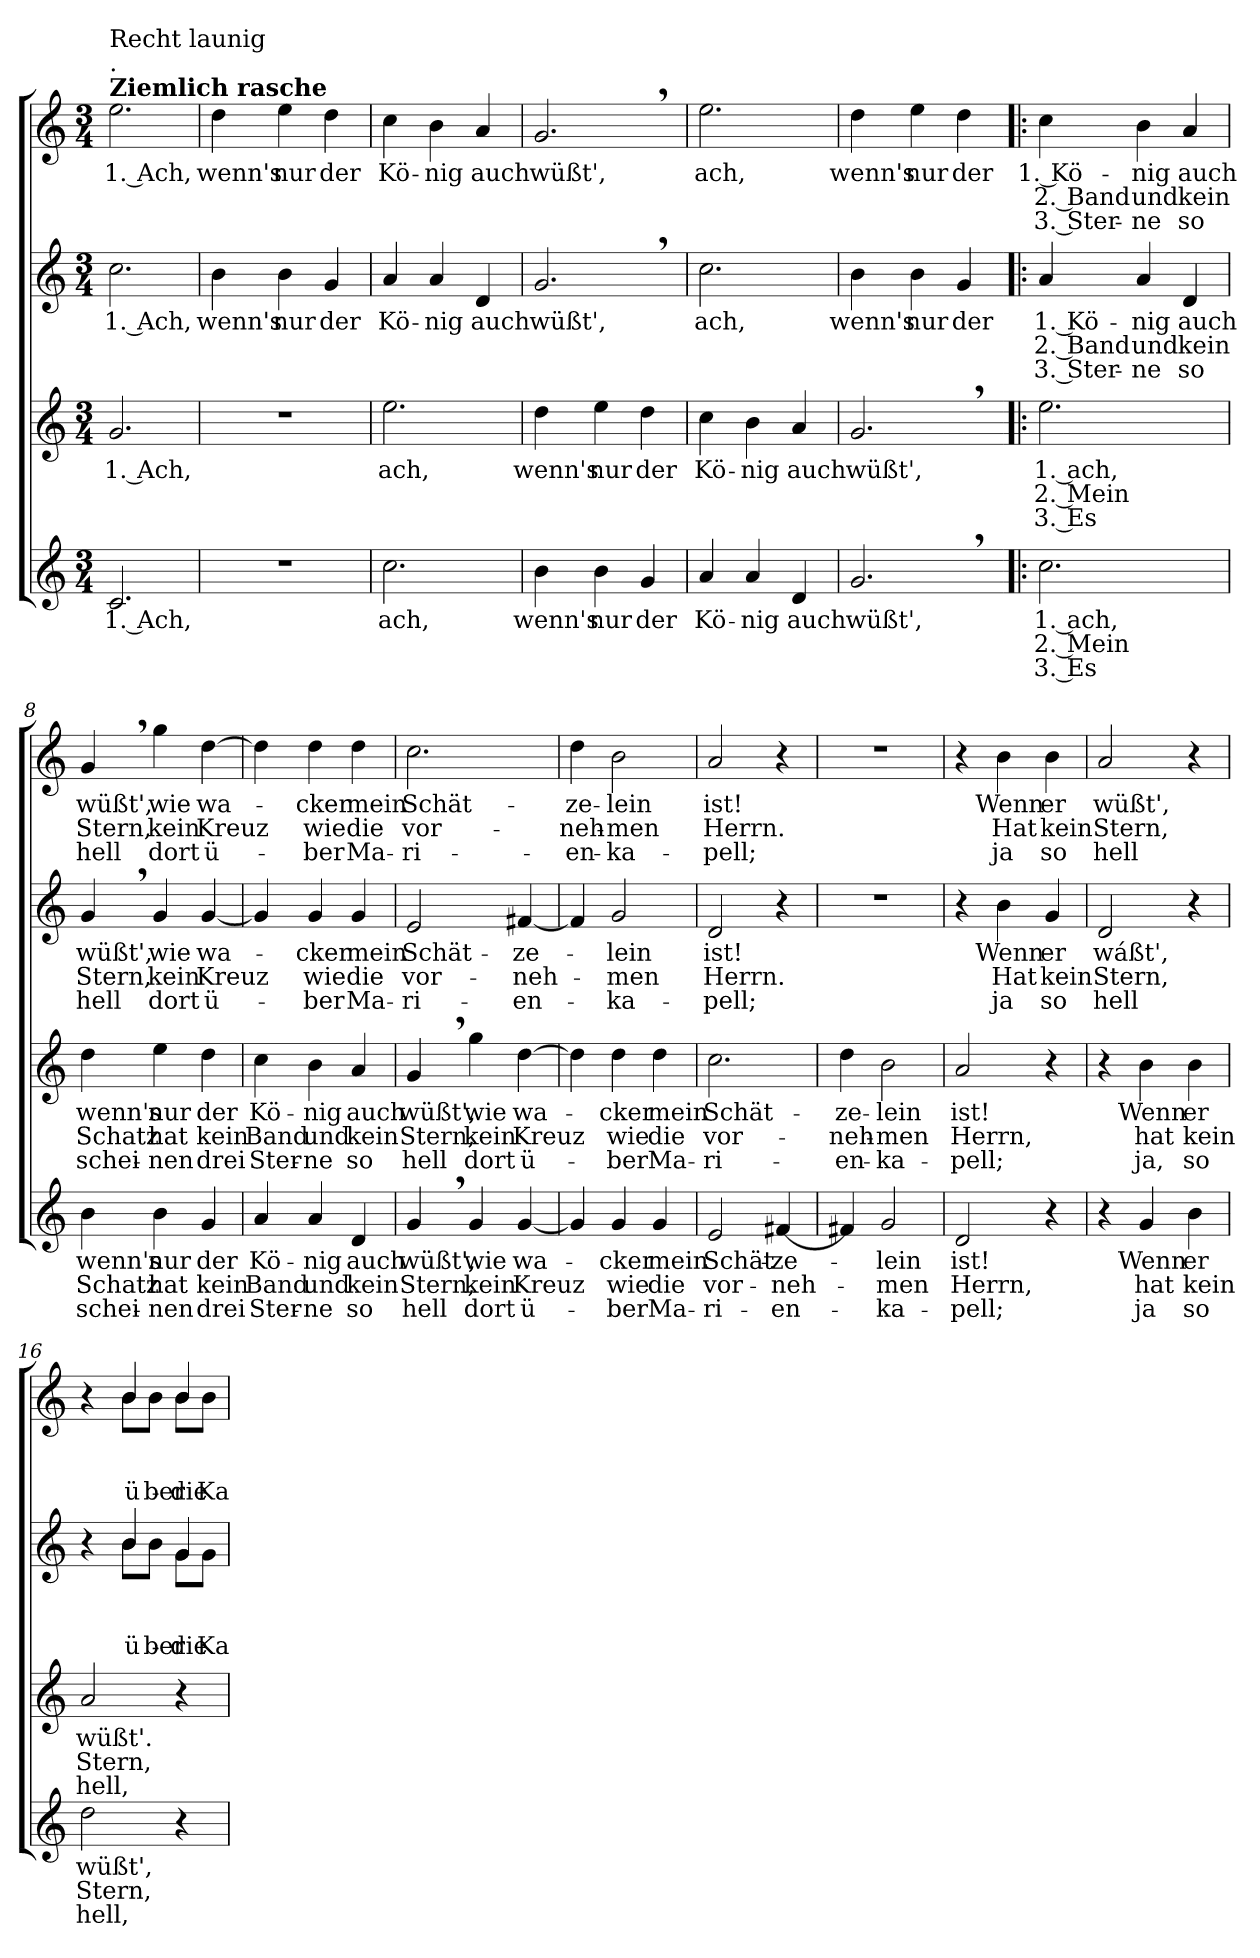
**kern	**text	**text	**text	**kern	**text	**text	**text	**kern	**text	**text	**text	**kern	**text	**text	**text
*part4	*part4	*part4	*part4	*part3	*part3	*part3	*part3	*part2	*part2	*part2	*part2	*part1	*part1	*part1	*part1
*staff4	*staff4	*staff4	*staff4	*staff3	*staff3	*staff3	*staff3	*staff2	*staff2	*staff2	*staff2	*staff1	*staff1	*staff1	*staff1
*clefG2	*	*	*	*clefG2	*	*	*	*clefG2	*	*	*	*clefG2	*	*	*
*k[]	*	*	*	*k[]	*	*	*	*k[]	*	*	*	*k[]	*	*	*
*C:	*	*	*	*C:	*	*	*	*C:	*	*	*	*C:	*	*	*
*M3/4	*	*	*	*M3/4	*	*	*	*M3/4	*	*	*	*M3/4	*	*	*
=1	=1	=1	=1	=1	=1	=1	=1	=1	=1	=1	=1	=1	=1	=1	=1
!	!	!	!	!	!	!	!	!	!	!	!	!LO:TX:a:B:t=Ziemlich rasche	!	!	!
!	!	!	!	!	!	!	!	!	!	!	!	!LO:TX:a:t=.	!	!	!
!	!	!	!	!	!	!	!	!	!	!	!	!LO:TX:a:t=Recht launig	!	!	!
!	!LO:LY:b	!	!	!	!LO:LY:b	!	!	!	!LO:LY:b	!	!	!	!LO:LY:b	!	!
2.c/	1. Ach,	.	.	2.g/	1. Ach,	.	.	2.cc\	1. Ach,	.	.	2.ee\	1. Ach,	.	.
=2	=2	=2	=2	=2	=2	=2	=2	=2	=2	=2	=2	=2	=2	=2	=2
!	!	!	!	!	!	!	!	!	!LO:LY:b	!	!	!	!LO:LY:b	!	!
2.r	.	.	.	2.r	.	.	.	4b\	wenn's	.	.	4dd\	wenn's	.	.
!	!	!	!	!	!	!	!	!	!LO:LY:b	!	!	!	!LO:LY:b	!	!
.	.	.	.	.	.	.	.	4b\	nur	.	.	4ee\	nur	.	.
!	!	!	!	!	!	!	!	!	!LO:LY:b	!	!	!	!LO:LY:b	!	!
.	.	.	.	.	.	.	.	4g/	der	.	.	4dd\	der	.	.
=3	=3	=3	=3	=3	=3	=3	=3	=3	=3	=3	=3	=3	=3	=3	=3
!	!LO:LY:b	!	!	!	!LO:LY:b	!	!	!	!LO:LY:b	!	!	!	!LO:LY:b	!	!
2.cc\	ach,	.	.	2.ee\	ach,	.	.	4a/	Kö-	.	.	4cc\	Kö-	.	.
!	!	!	!	!	!	!	!	!	!LO:LY:b	!	!	!	!LO:LY:b	!	!
.	.	.	.	.	.	.	.	4a/	-nig	.	.	4b\	-nig	.	.
!	!	!	!	!	!	!	!	!	!LO:LY:b	!	!	!	!LO:LY:b	!	!
.	.	.	.	.	.	.	.	4d/	auch	.	.	4a/	auch	.	.
=4	=4	=4	=4	=4	=4	=4	=4	=4	=4	=4	=4	=4	=4	=4	=4
!	!LO:LY:b	!	!	!	!LO:LY:b	!	!	!	!LO:LY:b	!	!	!	!LO:LY:b	!	!
4b\	wenn's	.	.	4dd\	wenn's	.	.	2.g,>/	wüßt',	.	.	2.g,>/	wüßt',	.	.
!	!LO:LY:b	!	!	!	!LO:LY:b	!	!	!	!	!	!	!	!	!	!
4b\	nur	.	.	4ee\	nur	.	.	.	.	.	.	.	.	.	.
!	!LO:LY:b	!	!	!	!LO:LY:b	!	!	!	!	!	!	!	!	!	!
4g/	der	.	.	4dd\	der	.	.	.	.	.	.	.	.	.	.
=5	=5	=5	=5	=5	=5	=5	=5	=5	=5	=5	=5	=5	=5	=5	=5
!	!LO:LY:b	!	!	!	!LO:LY:b	!	!	!	!LO:LY:b	!	!	!	!LO:LY:b	!	!
4a/	Kö-	.	.	4cc\	Kö-	.	.	2.cc\	ach,	.	.	2.ee\	ach,	.	.
!	!LO:LY:b	!	!	!	!LO:LY:b	!	!	!	!	!	!	!	!	!	!
4a/	-nig	.	.	4b\	-nig	.	.	.	.	.	.	.	.	.	.
!	!LO:LY:b	!	!	!	!LO:LY:b	!	!	!	!	!	!	!	!	!	!
4d/	auch	.	.	4a/	auch	.	.	.	.	.	.	.	.	.	.
=6	=6	=6	=6	=6	=6	=6	=6	=6	=6	=6	=6	=6	=6	=6	=6
!	!LO:LY:b	!	!	!	!LO:LY:b	!	!	!	!LO:LY:b	!	!	!	!LO:LY:b	!	!
2.g,>/	wüßt',	.	.	2.g,>/	wüßt',	.	.	4b\	wenn's	.	.	4dd\	wenn's	.	.
!	!	!	!	!	!	!	!	!	!LO:LY:b	!	!	!	!LO:LY:b	!	!
.	.	.	.	.	.	.	.	4b\	nur	.	.	4ee\	nur	.	.
!	!	!	!	!	!	!	!	!	!LO:LY:b	!	!	!	!LO:LY:b	!	!
.	.	.	.	.	.	.	.	4g/	der	.	.	4dd\	der	.	.
!!LO:LB:g=z
=7!|:	=7!|:	=7!|:	=7!|:	=7!|:	=7!|:	=7!|:	=7!|:	=7!|:	=7!|:	=7!|:	=7!|:	=7!|:	=7!|:	=7!|:	=7!|:
!	!LO:LY:b	!LO:LY:b	!LO:LY:b	!	!LO:LY:b	!LO:LY:b	!LO:LY:b	!	!LO:LY:b	!LO:LY:b	!LO:LY:b	!	!LO:LY:b	!LO:LY:b	!LO:LY:b
2.cc\	1. ach,	2. Mein	3. Es	2.ee\	1. ach,	2. Mein	3. Es	4a/	1. Kö-	2. Band	3. Ster-	4cc\	1. Kö-	2. Band	3. Ster-
!	!	!	!	!	!	!	!	!	!LO:LY:b	!LO:LY:b	!LO:LY:b	!	!LO:LY:b	!LO:LY:b	!LO:LY:b
.	.	.	.	.	.	.	.	4a/	-nig	und	-ne	4b\	-nig	und	-ne
!	!	!	!	!	!	!	!	!	!LO:LY:b	!LO:LY:b	!LO:LY:b	!	!LO:LY:b	!LO:LY:b	!LO:LY:b
.	.	.	.	.	.	.	.	4d/	auch	kein	so	4a/	auch	kein	so
=8	=8	=8	=8	=8	=8	=8	=8	=8	=8	=8	=8	=8	=8	=8	=8
!	!LO:LY:b	!LO:LY:b	!LO:LY:b	!	!LO:LY:b	!LO:LY:b	!LO:LY:b	!	!LO:LY:b	!LO:LY:b	!LO:LY:b	!	!LO:LY:b	!LO:LY:b	!LO:LY:b
4b\	wenn's	Schatz	schei-	4dd\	wenn's	Schatz	schei-	4g,>/	wüßt',	Stern,	hell	4g,>/	wüßt',	Stern,	hell
!	!LO:LY:b	!LO:LY:b	!LO:LY:b	!	!LO:LY:b	!LO:LY:b	!LO:LY:b	!	!LO:LY:b	!LO:LY:b	!LO:LY:b	!	!LO:LY:b	!LO:LY:b	!LO:LY:b
4b\	nur	hat	-nen	4ee\	nur	hat	-nen	4g/	wie	kein	dort	4gg\	wie	kein	dort
!	!LO:LY:b	!LO:LY:b	!LO:LY:b	!	!LO:LY:b	!LO:LY:b	!LO:LY:b	!	!LO:LY:b	!LO:LY:b	!LO:LY:b	!	!LO:LY:b	!LO:LY:b	!LO:LY:b
4g/	der	kein	drei	4dd\	der	kein	drei	[4g/	wa-	Kreuz	ü-	[4dd\	wa-	Kreuz	ü-
=9	=9	=9	=9	=9	=9	=9	=9	=9	=9	=9	=9	=9	=9	=9	=9
!	!LO:LY:b	!LO:LY:b	!LO:LY:b	!	!LO:LY:b	!LO:LY:b	!LO:LY:b	!	!	!	!	!	!	!	!
4a/	Kö-	Band	Ster-	4cc\	Kö-	Band	Ster-	4g/]	.	.	.	4dd\]	.	.	.
!	!LO:LY:b	!LO:LY:b	!LO:LY:b	!	!LO:LY:b	!LO:LY:b	!LO:LY:b	!	!LO:LY:b	!LO:LY:b	!LO:LY:b	!	!LO:LY:b	!LO:LY:b	!LO:LY:b
4a/	-nig	und	-ne	4b\	-nig	und	-ne	4g/	-cker	wie	-ber	4dd\	-cker	wie	-ber
!	!LO:LY:b	!LO:LY:b	!LO:LY:b	!	!LO:LY:b	!LO:LY:b	!LO:LY:b	!	!LO:LY:b	!LO:LY:b	!LO:LY:b	!	!LO:LY:b	!LO:LY:b	!LO:LY:b
4d/	auch	kein	so	4a/	auch	kein	so	4g/	mein	die	Ma-	4dd\	mein	die	Ma-
=10	=10	=10	=10	=10	=10	=10	=10	=10	=10	=10	=10	=10	=10	=10	=10
!	!LO:LY:b	!LO:LY:b	!LO:LY:b	!	!LO:LY:b	!LO:LY:b	!LO:LY:b	!	!LO:LY:b	!LO:LY:b	!LO:LY:b	!	!LO:LY:b	!LO:LY:b	!LO:LY:b
4g,>/	wüßt',	Stern,	hell	4g,>/	wüßt',	Stern,	hell	2e/	Schät-	vor-	-ri-	2.cc\	Schät-	vor-	-ri-
!	!LO:LY:b	!LO:LY:b	!LO:LY:b	!	!LO:LY:b	!LO:LY:b	!LO:LY:b	!	!	!	!	!	!	!	!
4g/	wie	kein	dort	4gg\	wie	kein	dort	.	.	.	.	.	.	.	.
!	!LO:LY:b	!LO:LY:b	!LO:LY:b	!	!LO:LY:b	!LO:LY:b	!LO:LY:b	!	!LO:LY:b	!LO:LY:b	!LO:LY:b	!	!	!	!
[4g/	wa-	Kreuz	ü-	[4dd\	wa-	Kreuz	ü-	[4f#X/	-ze-	-neh-	-en-	.	.	.	.
=11	=11	=11	=11	=11	=11	=11	=11	=11	=11	=11	=11	=11	=11	=11	=11
!	!	!	!	!	!	!	!	!	!	!	!	!	!LO:LY:b	!LO:LY:b	!LO:LY:b
4g/]	.	.	.	4dd\]	.	.	.	4f#/]	.	.	.	4dd\	-ze-	-neh-	-en-
!	!LO:LY:b	!LO:LY:b	!LO:LY:b	!	!LO:LY:b	!LO:LY:b	!LO:LY:b	!	!LO:LY:b	!LO:LY:b	!LO:LY:b	!	!LO:LY:b	!LO:LY:b	!LO:LY:b
4g/	-cker	wie	-ber	4dd\	-cker	wie	-ber	2g/	-lein	-men	-ka-	2b\	-lein	-men	-ka-
!	!LO:LY:b	!LO:LY:b	!LO:LY:b	!	!LO:LY:b	!LO:LY:b	!LO:LY:b	!	!	!	!	!	!	!	!
4g/	mein	die	Ma-	4dd\	mein	die	Ma-	.	.	.	.	.	.	.	.
=12	=12	=12	=12	=12	=12	=12	=12	=12	=12	=12	=12	=12	=12	=12	=12
!	!LO:LY:b	!LO:LY:b	!LO:LY:b	!	!LO:LY:b	!LO:LY:b	!LO:LY:b	!	!LO:LY:b	!LO:LY:b	!LO:LY:b	!	!LO:LY:b	!LO:LY:b	!LO:LY:b
2e/	Schät-	vor-	-ri-	2.cc\	Schät-	vor-	-ri-	2d/	ist!	Herrn.	-pell;	2a/	ist!	Herrn.	-pell;
!	!LO:LY:b	!LO:LY:b	!LO:LY:b	!	!	!	!	!	!	!	!	!	!	!	!
[4f#X/	-ze-	-neh-	-en-	.	.	.	.	4r	.	.	.	4r	.	.	.
!!LO:PB:g=z
=13	=13	=13	=13	=13	=13	=13	=13	=13	=13	=13	=13	=13	=13	=13	=13
!	!	!	!	!	!LO:LY:b	!LO:LY:b	!LO:LY:b	!	!	!	!	!	!	!	!
4f#X/]	.	.	.	4dd\	-ze-	-neh-	-en-	2.r	.	.	.	2.r	.	.	.
!	!LO:LY:b	!LO:LY:b	!LO:LY:b	!	!LO:LY:b	!LO:LY:b	!LO:LY:b	!	!	!	!	!	!	!	!
2g/	-lein	-men	-ka-	2b\	-lein	-men	-ka-	.	.	.	.	.	.	.	.
=14	=14	=14	=14	=14	=14	=14	=14	=14	=14	=14	=14	=14	=14	=14	=14
!	!LO:LY:b	!LO:LY:b	!LO:LY:b	!	!LO:LY:b	!LO:LY:b	!LO:LY:b	!	!	!	!	!	!	!	!
2d/	ist!	Herrn,	-pell;	2a/	ist!	Herrn,	-pell;	4r	.	.	.	4r	.	.	.
!	!	!	!	!	!	!	!	!	!LO:LY:b	!LO:LY:b	!LO:LY:b	!	!LO:LY:b	!LO:LY:b	!LO:LY:b
.	.	.	.	.	.	.	.	4b\	Wenn	Hat	ja	4b\	Wenn	Hat	ja
!	!	!	!	!	!	!	!	!	!LO:LY:b	!LO:LY:b	!LO:LY:b	!	!LO:LY:b	!LO:LY:b	!LO:LY:b
4r	.	.	.	4r	.	.	.	4g/	er	kein	so	4b\	er	kein	so
=15	=15	=15	=15	=15	=15	=15	=15	=15	=15	=15	=15	=15	=15	=15	=15
!	!	!	!	!	!	!	!	!	!LO:LY:b	!LO:LY:b	!LO:LY:b	!	!LO:LY:b	!LO:LY:b	!LO:LY:b
4r	.	.	.	4r	.	.	.	2d/	wáßt',	Stern,	hell	2a/	wüßt',	Stern,	hell
!	!LO:LY:b	!LO:LY:b	!LO:LY:b	!	!LO:LY:b	!LO:LY:b	!LO:LY:b	!	!	!	!	!	!	!	!
4g/	Wenn	hat	ja	4b\	Wenn	hat	ja,	.	.	.	.	.	.	.	.
!	!LO:LY:b	!LO:LY:b	!LO:LY:b	!	!LO:LY:b	!LO:LY:b	!LO:LY:b	!	!	!	!	!	!	!	!
4b\	er	kein	so	4b\	er	kein	so	4r	.	.	.	4r	.	.	.
=16	=16	=16	=16	=16	=16	=16	=16	=16	=16	=16	=16	=16	=16	=16	=16
!	!LO:LY:b	!LO:LY:b	!LO:LY:b	!	!LO:LY:b	!LO:LY:b	!LO:LY:b	!	!	!	!	!	!	!	!
*	*	*	*	*	*	*	*	*^	*	*	*	*^	*	*	*
2dd\	wüßt',	Stern,	hell,	2a/	wüßt'.	Stern,	hell,	4r	4ryy	.	.	.	4r	4ryy	.	.	.
!	!	!	!	!	!	!	!	!	!	!LO:LY:b	!LO:LY:b	!	!	!	!	!	!
!	!	!	!	!	!	!	!	!	!	!	!	!LO:LY:b	!	!	!LO:LY:b	!LO:LY:b	!
!	!	!	!	!	!	!	!	!	!	!	!	!	!	!	!	!	!LO:LY:b
.	.	.	.	.	.	.	.	4b/	8b\L	.	.	ü-	4b/	8b\L	.	.	ü-
!	!	!	!	!	!	!	!	!	!	!	!	!LO:LY:b	!	!	!	!	!LO:LY:b
.	.	.	.	.	.	.	.	.	8b\J	.	.	-ber	.	8b\J	.	.	-ber
!	!	!	!	!	!	!	!	!	!	!LO:LY:b	!LO:LY:b	!	!	!	!	!	!
!	!	!	!	!	!	!	!	!	!	!	!	!LO:LY:b	!	!	!LO:LY:b	!LO:LY:b	!
!	!	!	!	!	!	!	!	!	!	!	!	!	!	!	!	!	!LO:LY:b
4r	.	.	.	4r	.	.	.	4g/	8g\L	.	.	die	4b/	8b\L	.	.	die
!	!	!	!	!	!	!	!	!	!	!	!	!LO:LY:b	!	!	!	!	!LO:LY:b
.	.	.	.	.	.	.	.	.	8g\J	.	.	Ka-	.	8b\J	.	.	Ka-
*	*	*	*	*	*	*	*	*v	*v	*	*	*	*	*	*	*	*
*	*	*	*	*	*	*	*	*	*	*	*	*v	*v	*	*	*
=	=	=	=	=	=	=	=	=	=	=	=	=	=	=	=
*-	*-	*-	*-	*-	*-	*-	*-	*-	*-	*-	*-	*-	*-	*-	*-
